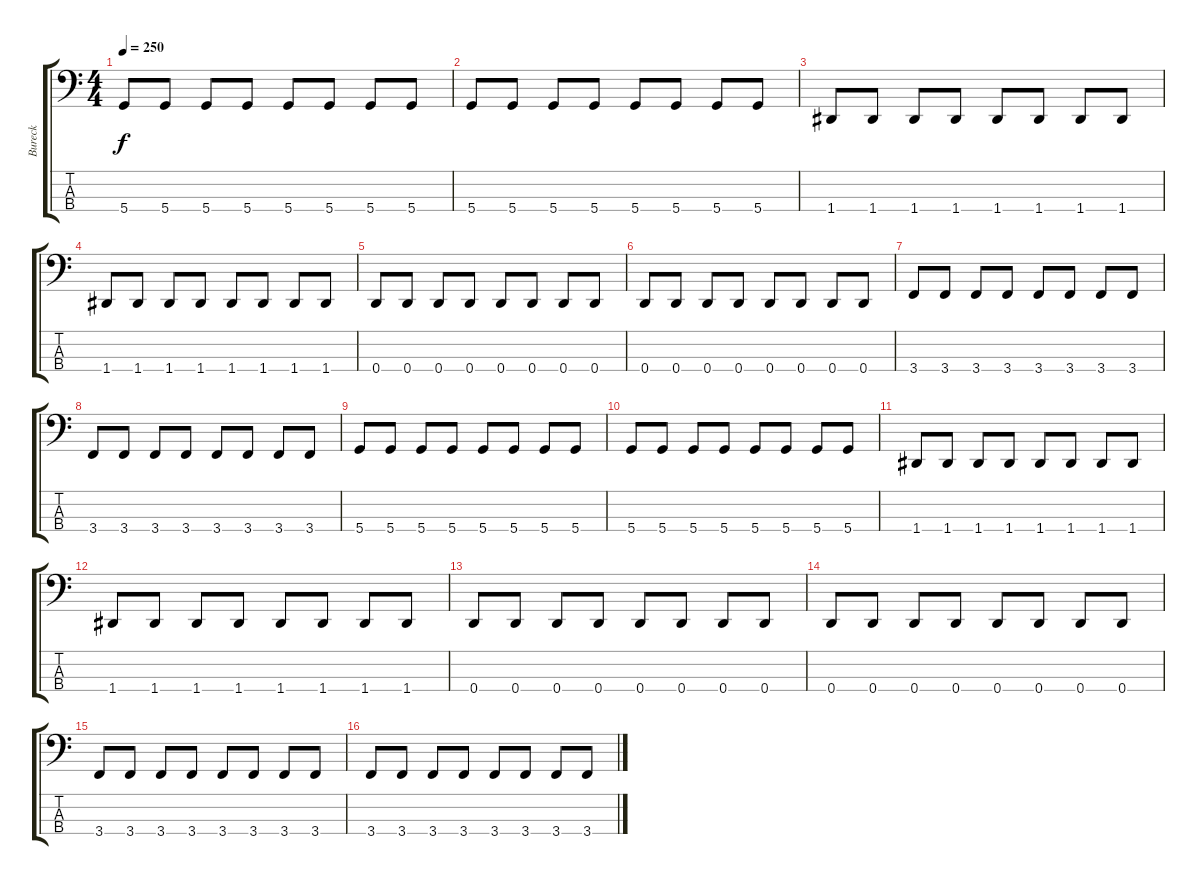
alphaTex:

\track ("Bureck" "Bureck") {instrument electricbassfinger}
\staff {score tabs}
\tuning (F2 C2 G1 D1) {hide}
\ts (4 4)
\tempo 250
\clef f4
\ks c
5.4.8{dy f} 5.4.8 5.4.8 5.4.8 5.4.8 5.4.8 5.4.8 5.4.8 |
5.4.8 5.4.8 5.4.8 5.4.8 5.4.8 5.4.8 5.4.8 5.4.8 |
1.4.8 1.4.8 1.4.8 1.4.8 1.4.8 1.4.8 1.4.8 1.4.8 |
1.4.8 1.4.8 1.4.8 1.4.8 1.4.8 1.4.8 1.4.8 1.4.8 |
0.4.8 0.4.8 0.4.8 0.4.8 0.4.8 0.4.8 0.4.8 0.4.8 |
0.4.8 0.4.8 0.4.8 0.4.8 0.4.8 0.4.8 0.4.8 0.4.8 |
3.4.8 3.4.8 3.4.8 3.4.8 3.4.8 3.4.8 3.4.8 3.4.8 |
3.4.8 3.4.8 3.4.8 3.4.8 3.4.8 3.4.8 3.4.8 3.4.8 |
5.4.8 5.4.8 5.4.8 5.4.8 5.4.8 5.4.8 5.4.8 5.4.8 |
5.4.8 5.4.8 5.4.8 5.4.8 5.4.8 5.4.8 5.4.8 5.4.8 |
1.4.8 1.4.8 1.4.8 1.4.8 1.4.8 1.4.8 1.4.8 1.4.8 |
1.4.8 1.4.8 1.4.8 1.4.8 1.4.8 1.4.8 1.4.8 1.4.8 |
0.4.8 0.4.8 0.4.8 0.4.8 0.4.8 0.4.8 0.4.8 0.4.8 |
0.4.8 0.4.8 0.4.8 0.4.8 0.4.8 0.4.8 0.4.8 0.4.8 |
3.4.8 3.4.8 3.4.8 3.4.8 3.4.8 3.4.8 3.4.8 3.4.8 |
3.4.8 3.4.8 3.4.8 3.4.8 3.4.8 3.4.8 3.4.8 3.4.8
